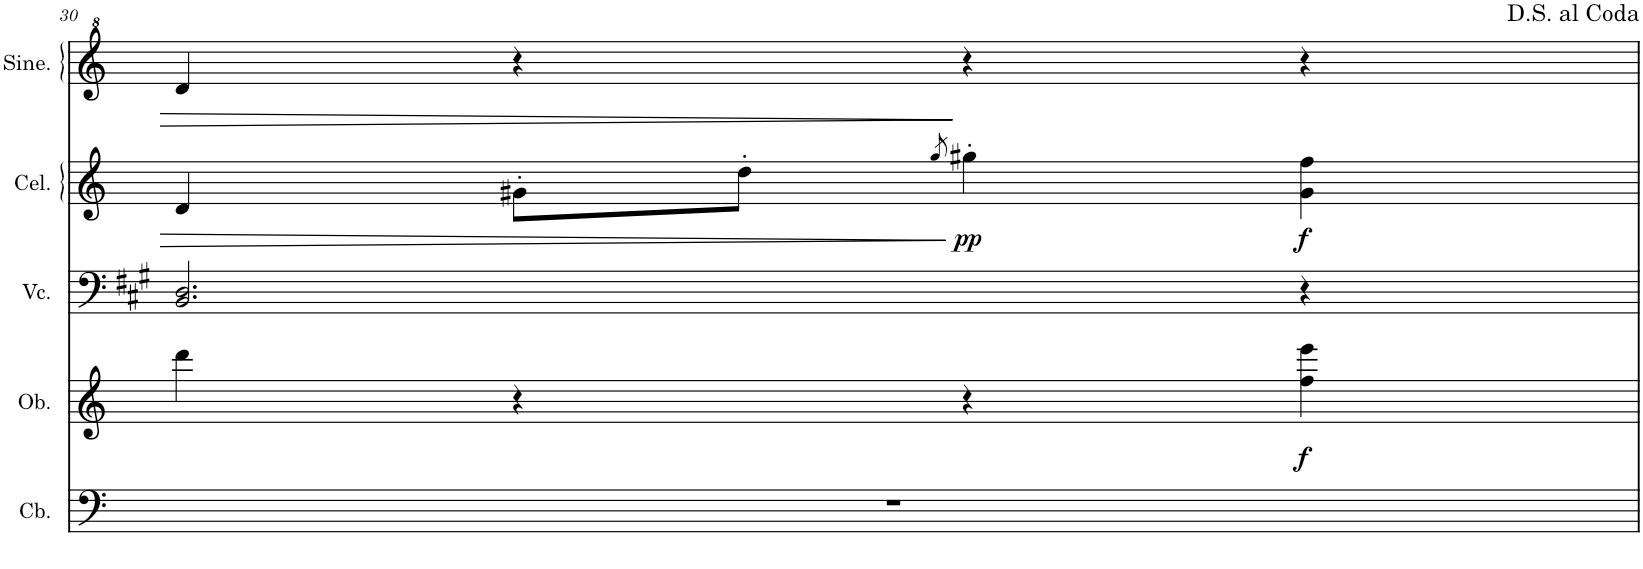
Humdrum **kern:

**kern	**kern	**dynam	**kern	**kern	**dynam	**kern
*part5	*part4	*part4	*part3	*part2	*part2	*part1
*staff5	*staff4	*staff4	*staff3	*staff2	*staff2	*staff1
*I"Contrabass	*I"Oboe	*	*I"Violoncello	*I"Celesta	*	*I"Sine Synthesiser
*I'Cb.	*I'Ob.	*	*I'Vc.	*I'Cel.	*	*I'Sine.
!!LO:PB:g=z
*clefF4	*clefG2	*	*clefF4	*clefG2	*	*clefG^2
*Trd7c12	*	*	*	*Trd-7c-12	*	*
*k[]	*k[]	*	*k[f#c#g#]	*k[]	*	*k[]
*M4/4	*M4/4	*	*M4/4	*M4/4	*	*M4/4
=30	=30	=30	=30	=30	=30	=30
1r	4ddd\	.	2.BB/ 2.D/	4d/	.	4dd/
.	4r	.	.	8g#X'\L	.	4r
.	.	.	.	8dd'\J	.	.
.	.	.	.	8qgg/	.	.
!	!	!	!	!	!LO:DY:b	!
.	4r	.	.	4gg#X'\	pp	4r
!	!	!LO:DY:b	!	!	!LO:DY:b	!
.	4ff\ 4eee\	f	4r	4g#\ 4ff\	f	4r
=	=	=	=	=	=	=
*-	*-	*-	*-	*-	*-	*-
